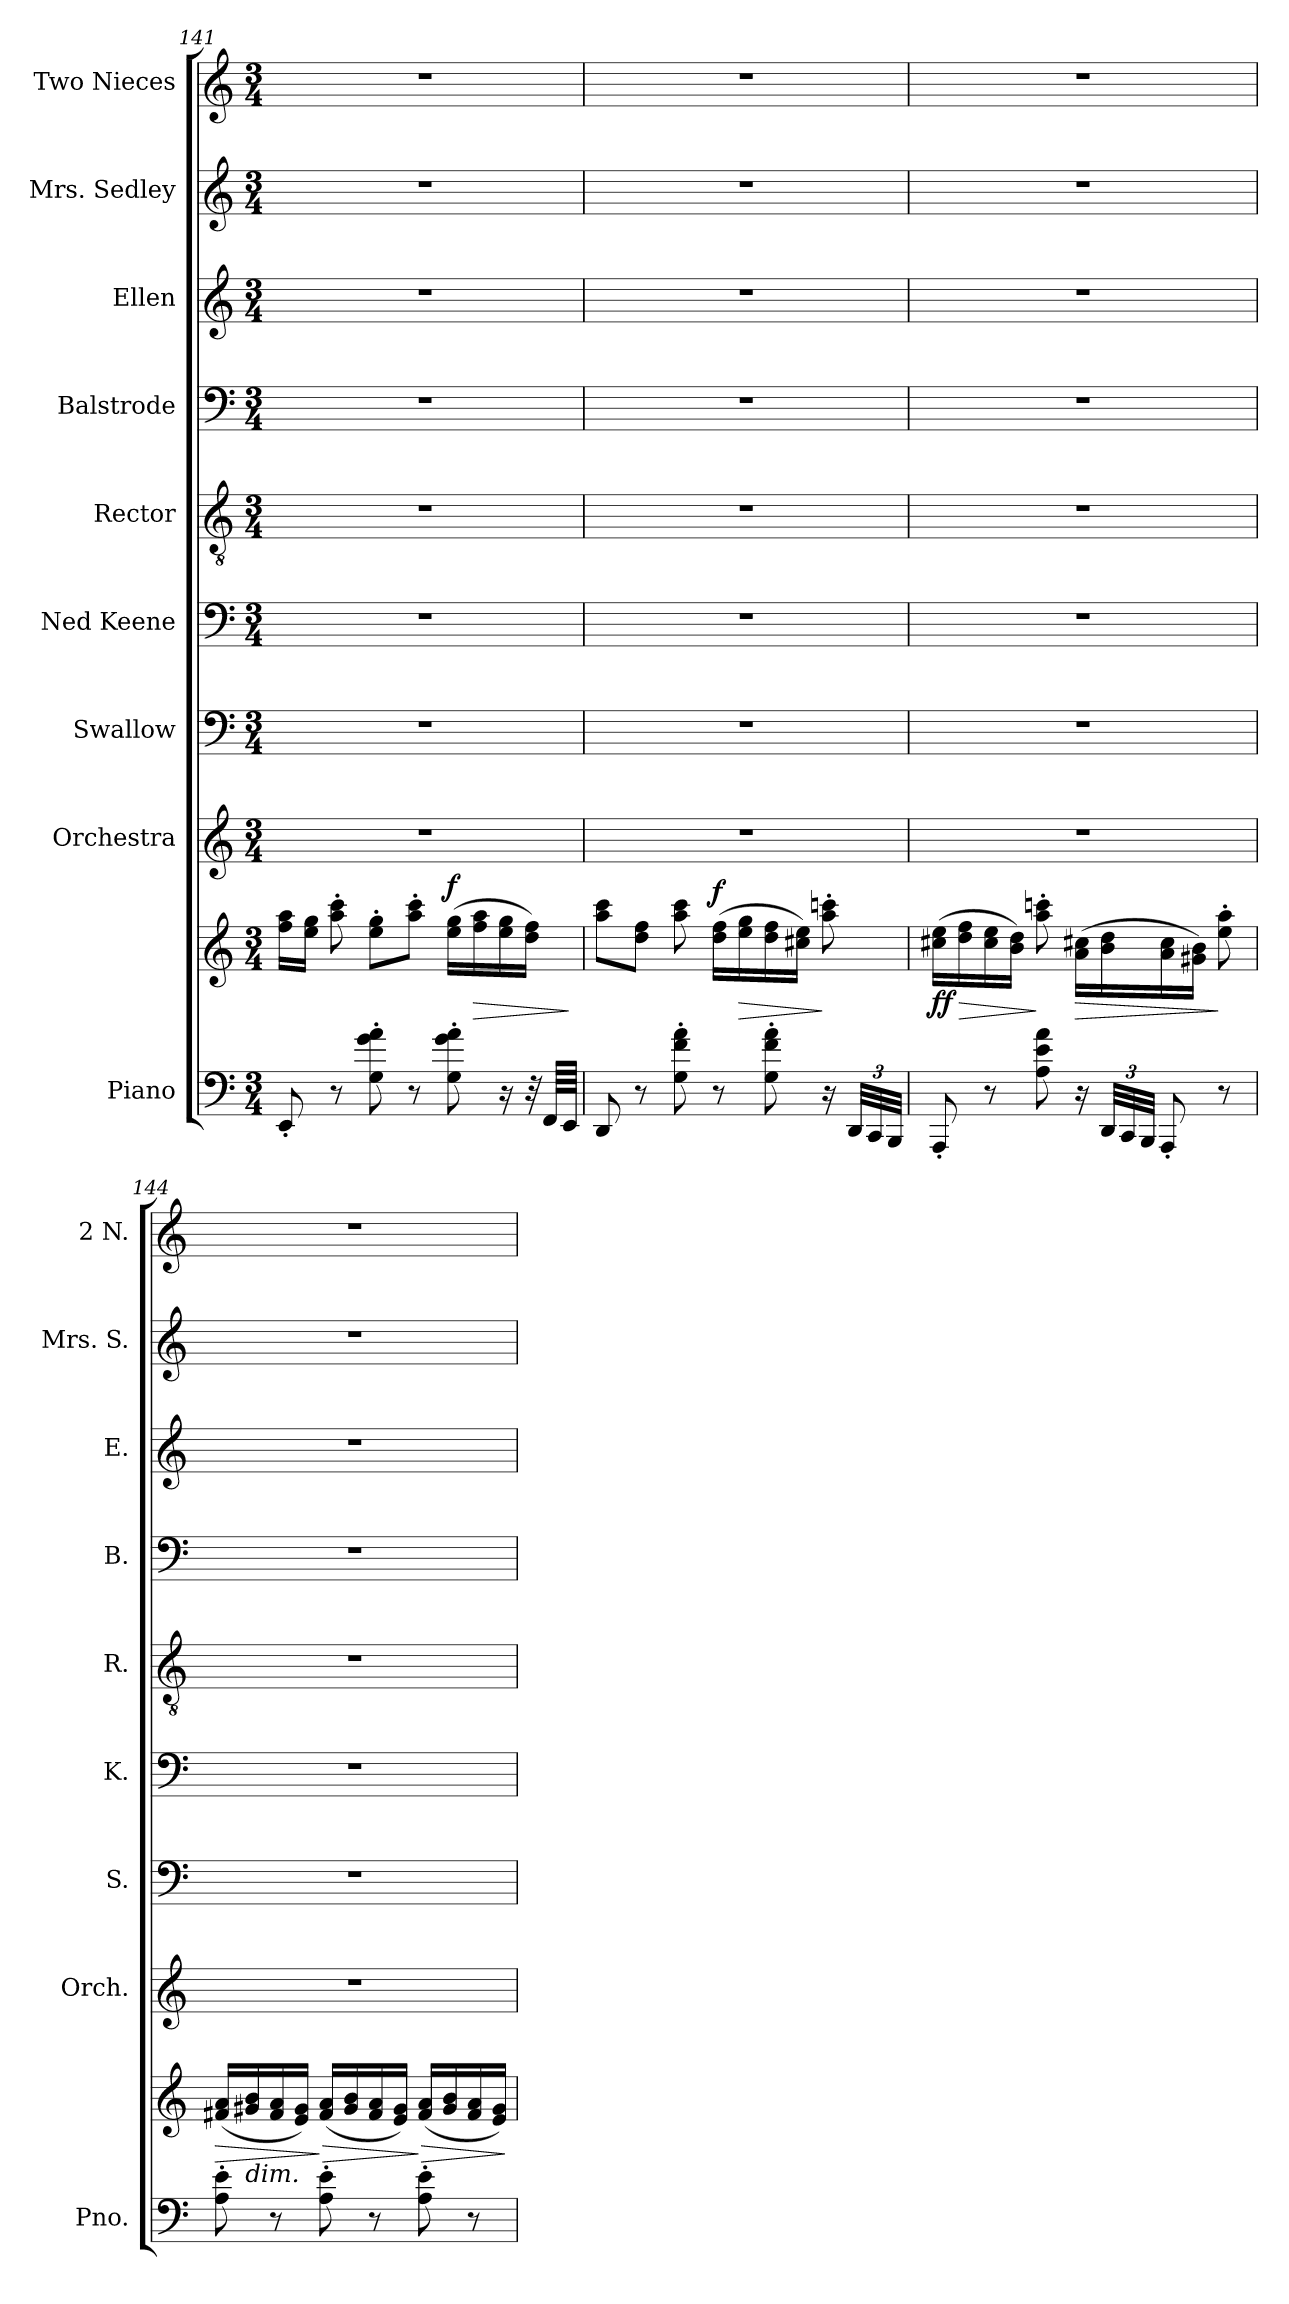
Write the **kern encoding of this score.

**kern	**kern	**dynam	**kern	**kern	**kern	**kern	**kern	**kern	**kern	**kern
*part9	*part9	*part9	*part8	*part7	*part6	*part5	*part4	*part3	*part2	*part1
*staff10	*staff9	*staff9/10	*staff8	*staff7	*staff6	*staff5	*staff4	*staff3	*staff2	*staff1
*I"Piano	*	*	*I"Orchestra	*I"Swallow	*I"Ned Keene	*I"Rector	*I"Balstrode	*I"Ellen	*I"Mrs. Sedley	*I"Two Nieces
*I'Pno.	*	*	*I'Orch.	*I'S.	*I'K.	*I'R.	*I'B.	*I'E.	*I'Mrs. S.	*I'2 N.
*clefF4	*clefG2	*	*clefG2	*clefF4	*clefF4	*clefGv2	*clefF4	*clefG2	*clefG2	*clefG2
*k[]	*k[]	*	*k[]	*k[]	*k[]	*k[]	*k[]	*k[]	*k[]	*k[]
*M3/4	*M3/4	*	*M3/4	*M3/4	*M3/4	*M3/4	*M3/4	*M3/4	*M3/4	*M3/4
=141	=141	=141	=141	=141	=141	=141	=141	=141	=141	=141
8EE'/	16ff\ 16aa\LL	.	2.r	2.r	2.r	2.r	2.r	2.r	2.r	2.r
.	16ee\ 16gg\JJ	.	.	.	.	.	.	.	.	.
8r	8aa\' 8ccc\'	.	.	.	.	.	.	.	.	.
8G\' 8g\' 8a\'	8ee\' 8gg\'L	.	.	.	.	.	.	.	.	.
8r	8aa\' 8ccc\'J	.	.	.	.	.	.	.	.	.
!	!	!LO:DY:a	!	!	!	!	!	!	!	!
8G\' 8g\' 8a\'	(>16ee\ 16gg\LL	f	.	.	.	.	.	.	.	.
!	!	!LO:HP:b	!	!	!	!	!	!	!	!
.	16ff\ 16aa\	>	.	.	.	.	.	.	.	.
16r	16ee\ 16gg\	.	.	.	.	.	.	.	.	.
32r	16dd\ 16ff\JJ)	.	.	.	.	.	.	.	.	.
64FF/LLLL	.	.	.	.	.	.	.	.	.	.
64EE/JJJJ	.	.	.	.	.	.	.	.	.	.
.	.	]	.	.	.	.	.	.	.	.
!!LO:PB:g=z
=142	=142	=142	=142	=142	=142	=142	=142	=142	=142	=142
8DD/	8aa\ 8ccc\L	.	2.r	2.r	2.r	2.r	2.r	2.r	2.r	2.r
8r	8dd\ 8ff\J	.	.	.	.	.	.	.	.	.
8G\' 8f\' 8a\'	8aa\ 8ccc\	.	.	.	.	.	.	.	.	.
!	!	!LO:DY:a	!	!	!	!	!	!	!	!
8r	(>16dd\ 16ff\LL	f	.	.	.	.	.	.	.	.
!	!	!LO:HP:b	!	!	!	!	!	!	!	!
.	16ee\ 16gg\	>	.	.	.	.	.	.	.	.
8G\' 8f\' 8a\'	16dd\ 16ff\	.	.	.	.	.	.	.	.	.
.	16cc#X\ 16ee\JJ)	.	.	.	.	.	.	.	.	.
16r	8aa\' 8cccn\'	]	.	.	.	.	.	.	.	.
*Xbrackettup	*	*	*	*	*	*	*	*	*	*
48DD/LLL	.	.	.	.	.	.	.	.	.	.
48CC/	.	.	.	.	.	.	.	.	.	.
48BBB/JJJ	.	.	.	.	.	.	.	.	.	.
=143	=143	=143	=143	=143	=143	=143	=143	=143	=143	=143
!	!	!LO:HP:b	!	!	!	!	!	!	!	!
!	!	!LO:DY:n=1:b	!	!	!	!	!	!	!	!
8AAA'/	(>16cc#X\ 16ee\LL	> ff	2.r	2.r	2.r	2.r	2.r	2.r	2.r	2.r
.	16dd\ 16ff\	.	.	.	.	.	.	.	.	.
8r	16cc#\ 16ee\	.	.	.	.	.	.	.	.	.
.	16b\ 16dd\JJ)	.	.	.	.	.	.	.	.	.
8A\ 8e\ 8a\	8aa\' 8cccn\'	]	.	.	.	.	.	.	.	.
!	!	!LO:HP:b	!	!	!	!	!	!	!	!
16r	(>16a\ 16cc#X\LL	>	.	.	.	.	.	.	.	.
48DD/LLL	16b\ 16dd\	.	.	.	.	.	.	.	.	.
48CC/	.	.	.	.	.	.	.	.	.	.
48BBB/JJJ	.	.	.	.	.	.	.	.	.	.
8AAA'/	16a\ 16cc#\	.	.	.	.	.	.	.	.	.
.	16g#X\ 16b\JJ)	.	.	.	.	.	.	.	.	.
8r	8ee\' 8aa\'	]	.	.	.	.	.	.	.	.
=144	=144	=144	=144	=144	=144	=144	=144	=144	=144	=144
!	!	!LO:HP:b	!	!	!	!	!	!	!	!
8A\' 8e\'	(<16f#X/ 16a/LL	>	2.r	2.r	2.r	2.r	2.r	2.r	2.r	2.r
!	!LO:TX:b:i:t=dim.	!	!	!	!	!	!	!	!	!
.	16g#X/ 16b/	.	.	.	.	.	.	.	.	.
8r	16f#/ 16a/	.	.	.	.	.	.	.	.	.
.	16e/ 16g#/JJ)	.	.	.	.	.	.	.	.	.
!	!	!LO:HP:n=1:b	!	!	!	!	!	!	!	!
8A\' 8e\'	(<16f#/ 16a/LL	] >	.	.	.	.	.	.	.	.
.	16g#/ 16b/	.	.	.	.	.	.	.	.	.
8r	16f#/ 16a/	.	.	.	.	.	.	.	.	.
.	16e/ 16g#/JJ)	.	.	.	.	.	.	.	.	.
!	!	!LO:HP:n=1:b	!	!	!	!	!	!	!	!
8A\' 8e\'	(<16f#/ 16a/LL	] >	.	.	.	.	.	.	.	.
.	16g#/ 16b/	.	.	.	.	.	.	.	.	.
8r	16f#/ 16a/	.	.	.	.	.	.	.	.	.
.	16e/ 16g#/JJ)	.	.	.	.	.	.	.	.	.
.	.	]	.	.	.	.	.	.	.	.
=	=	=	=	=	=	=	=	=	=	=
*-	*-	*-	*-	*-	*-	*-	*-	*-	*-	*-
